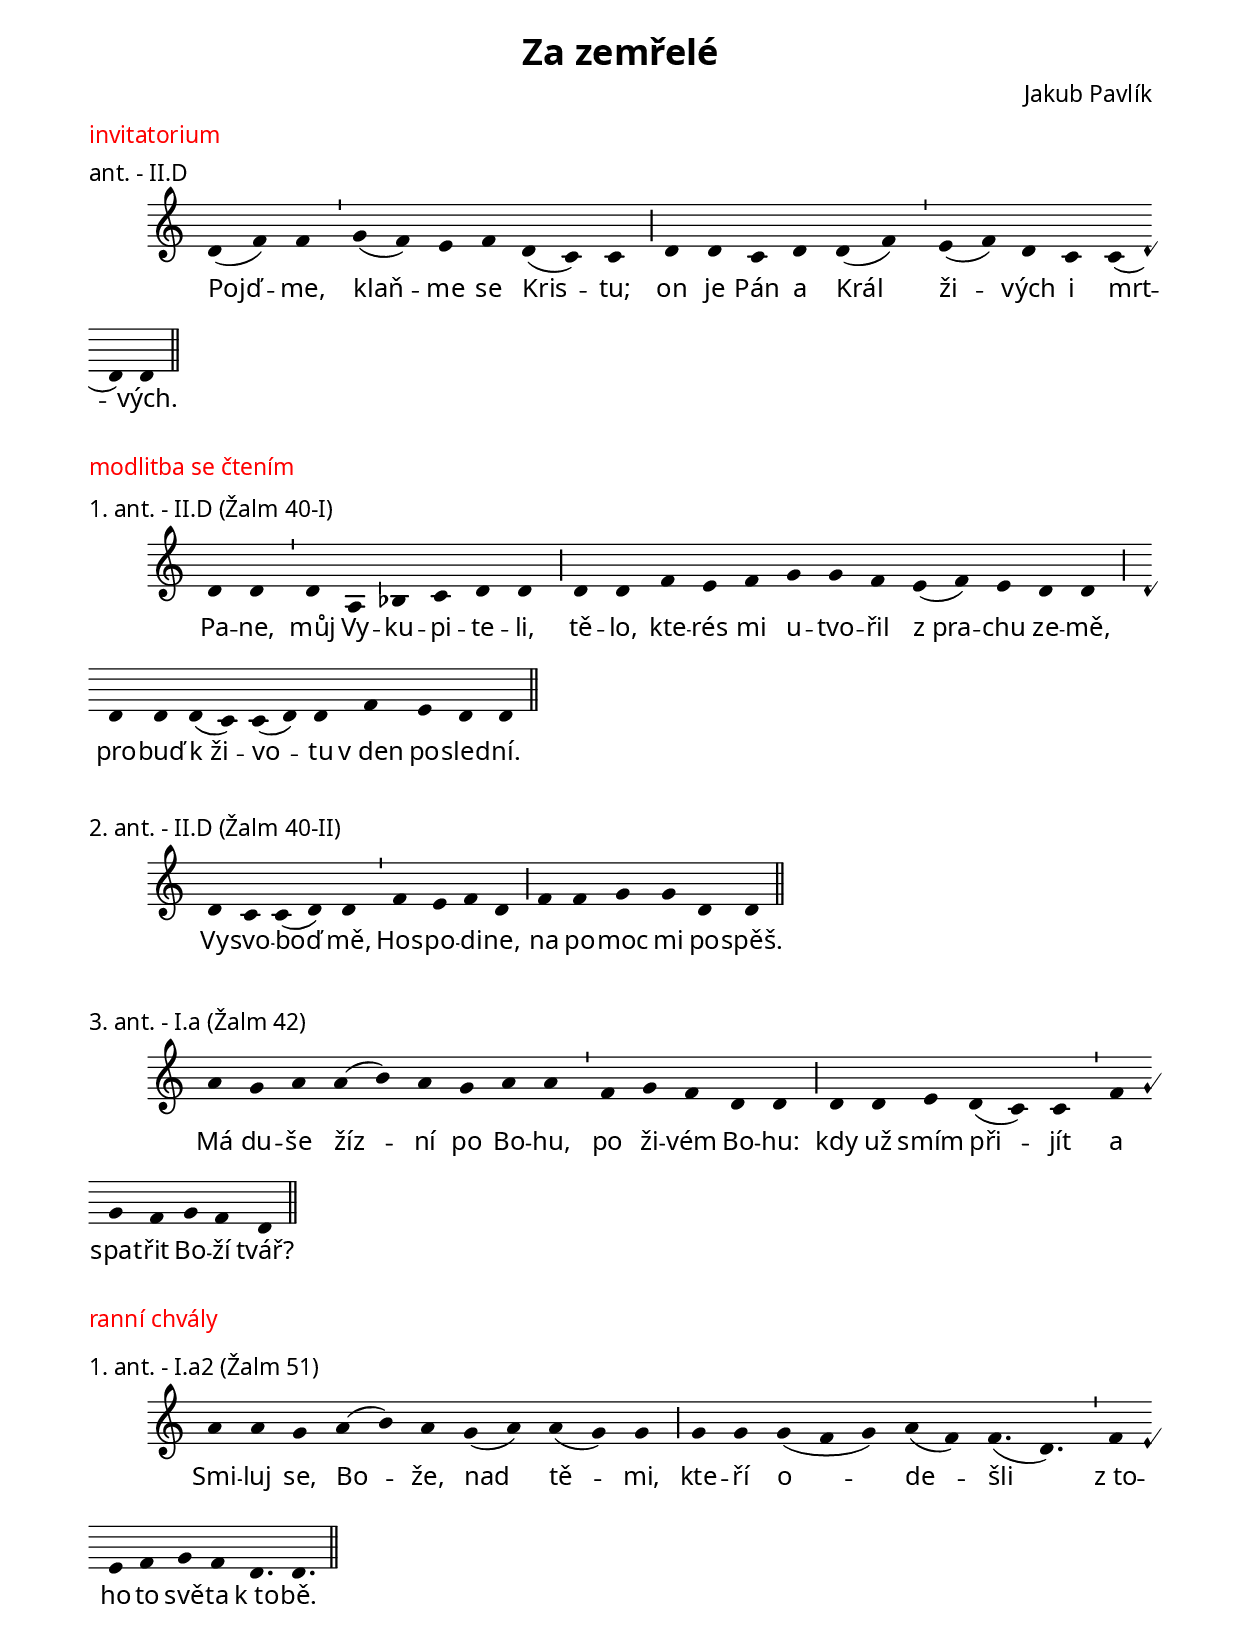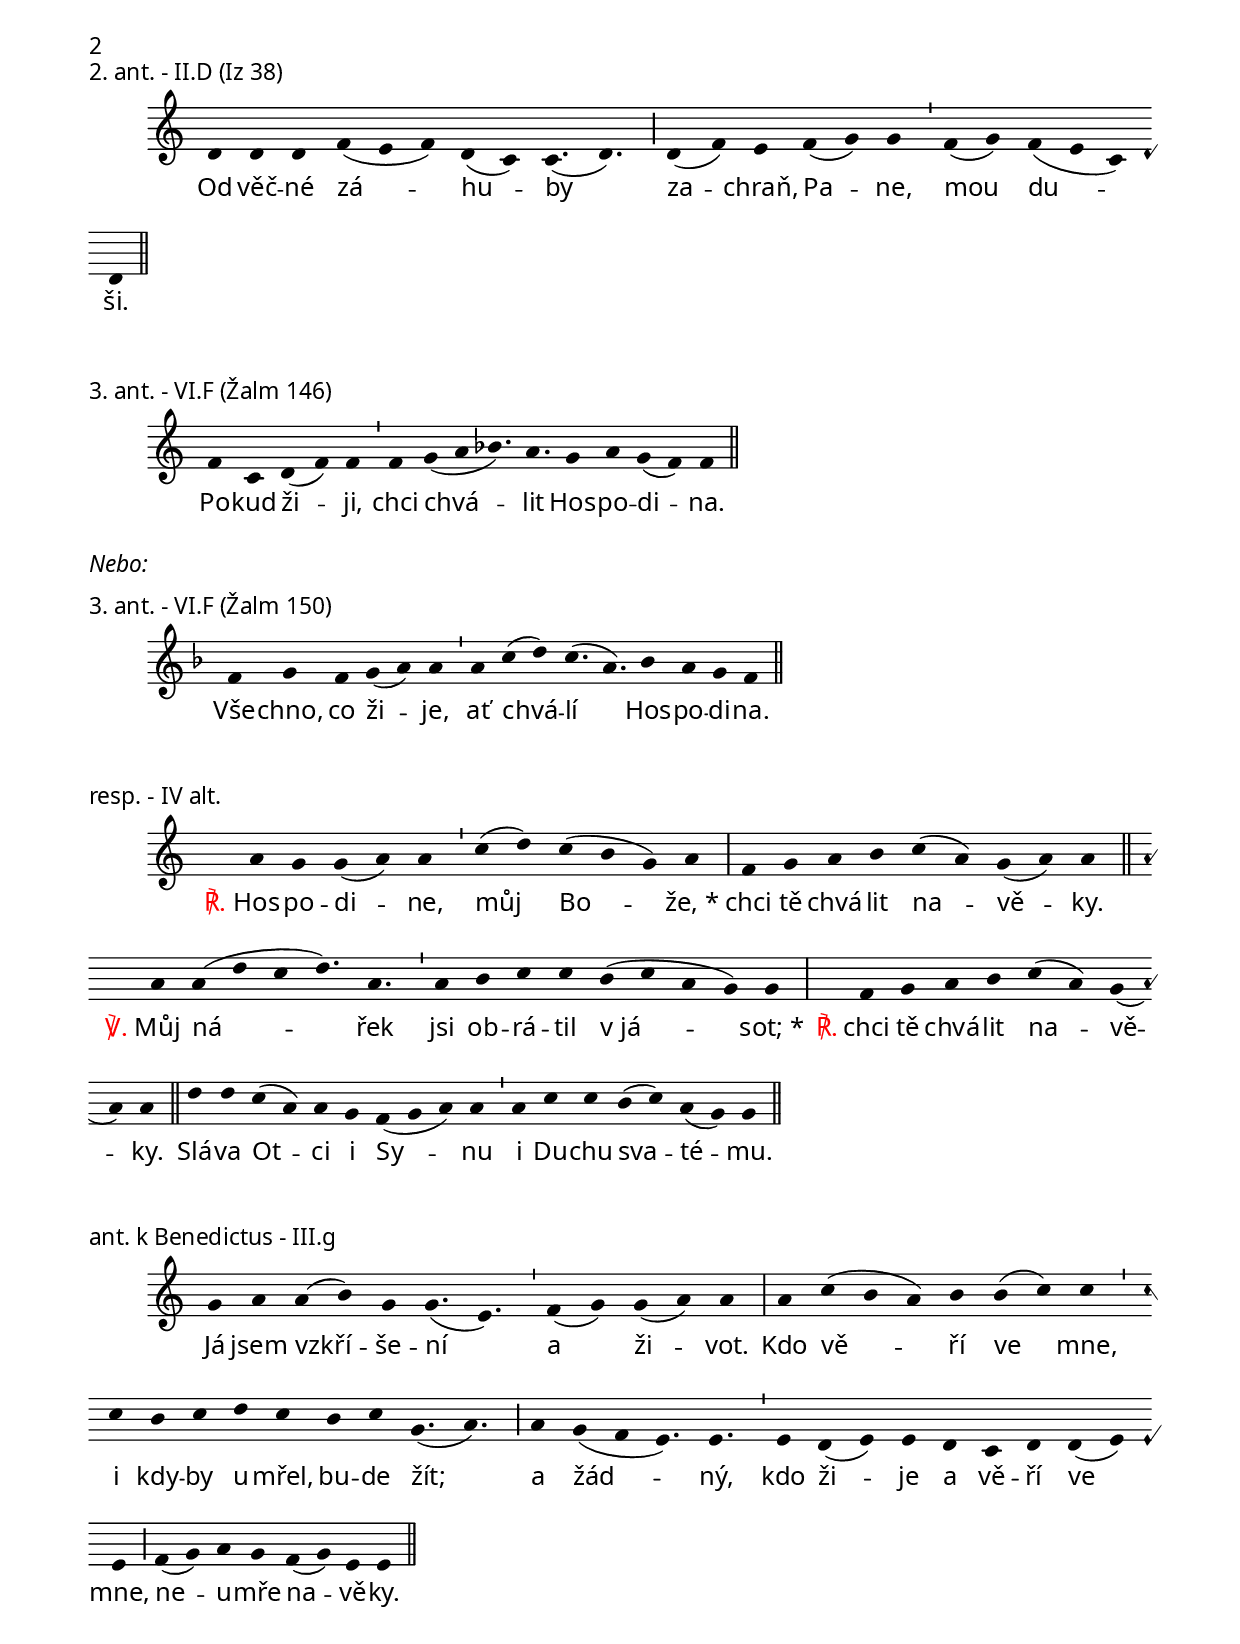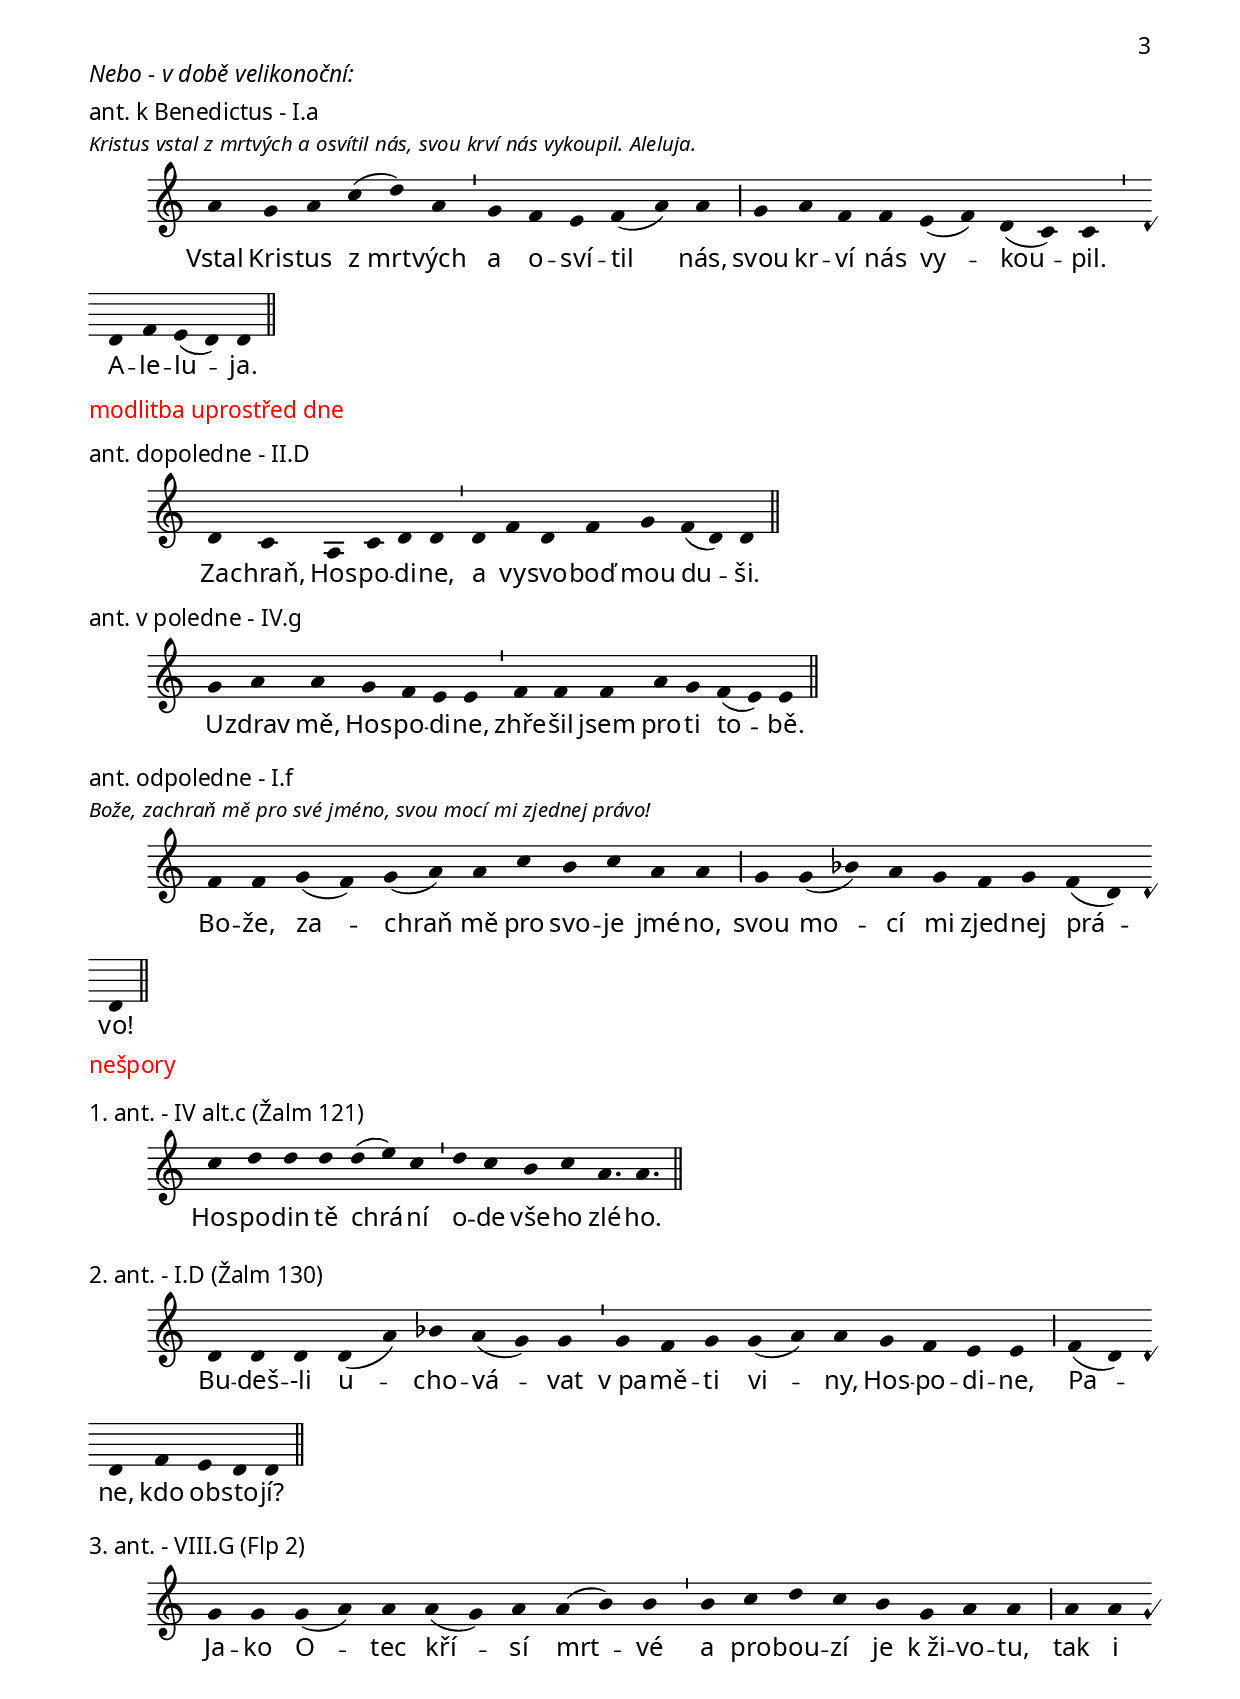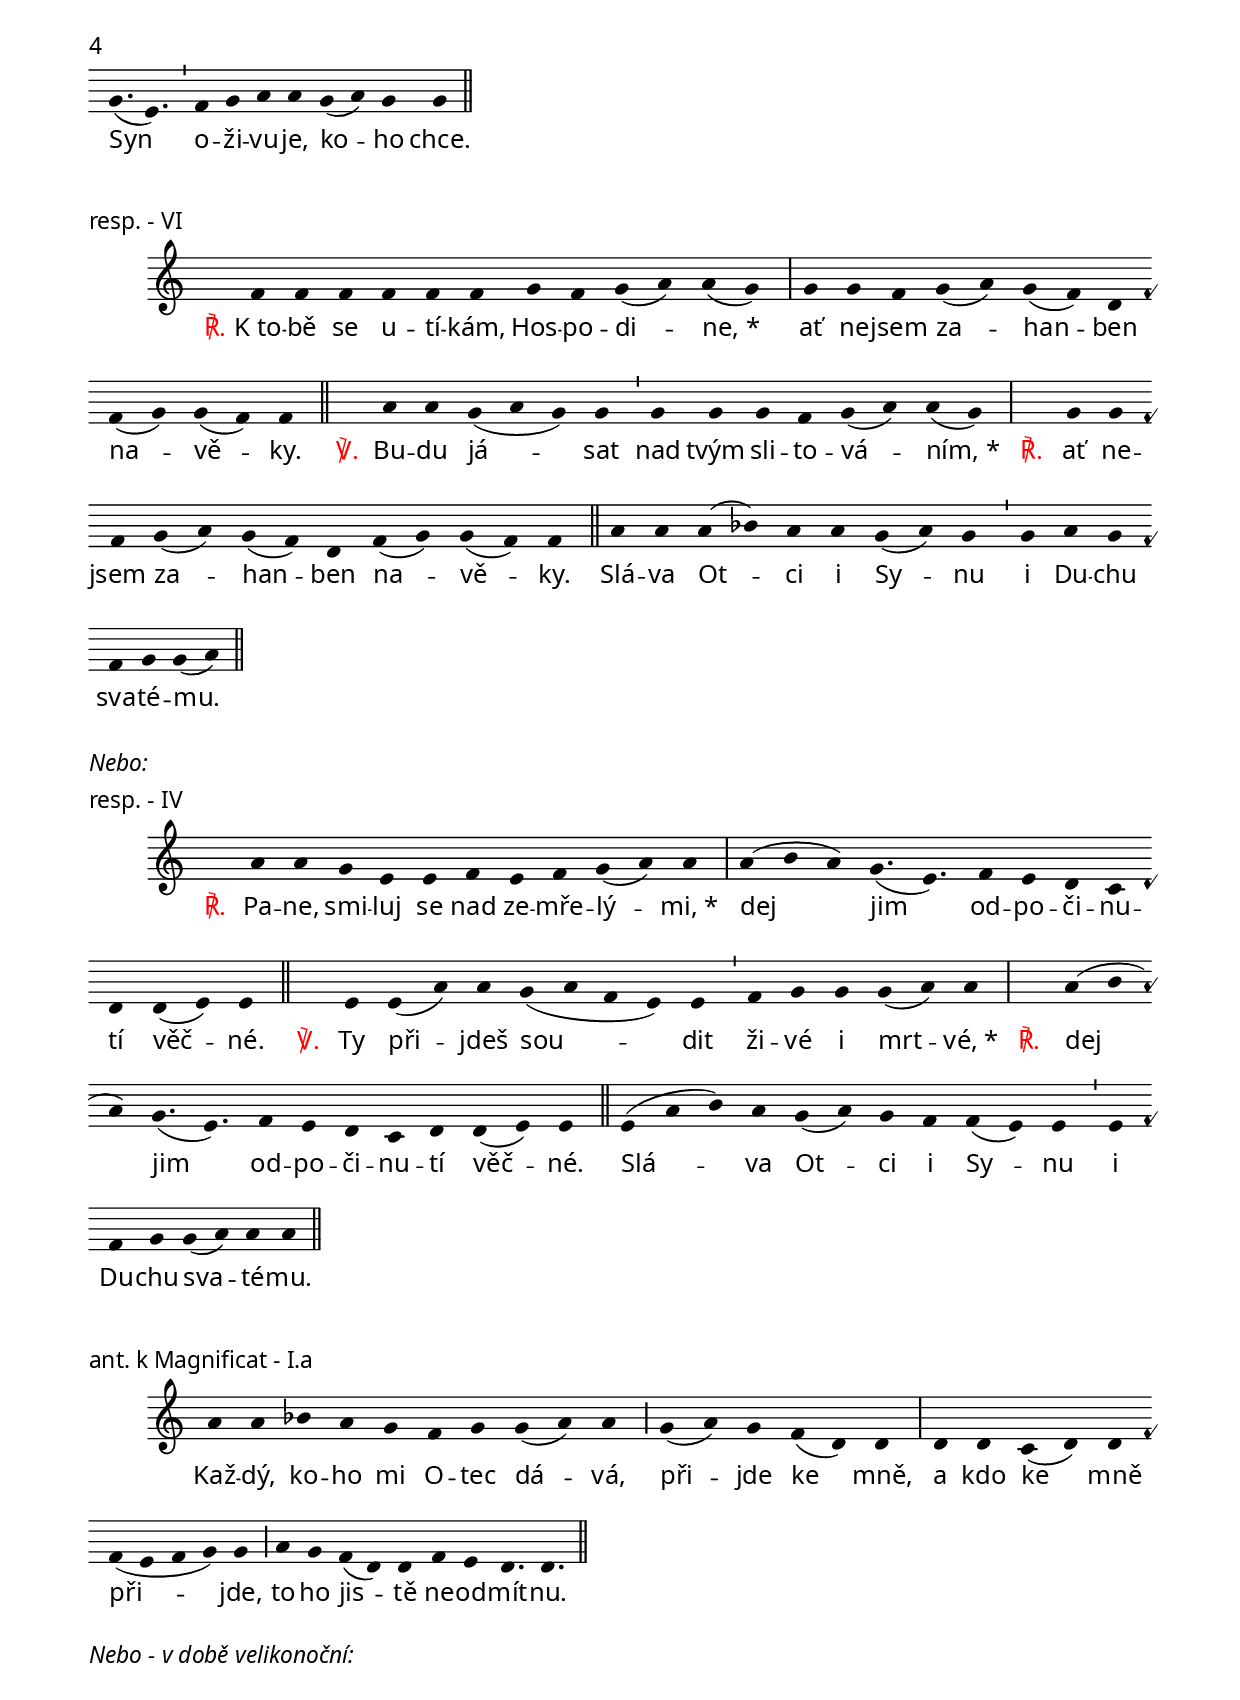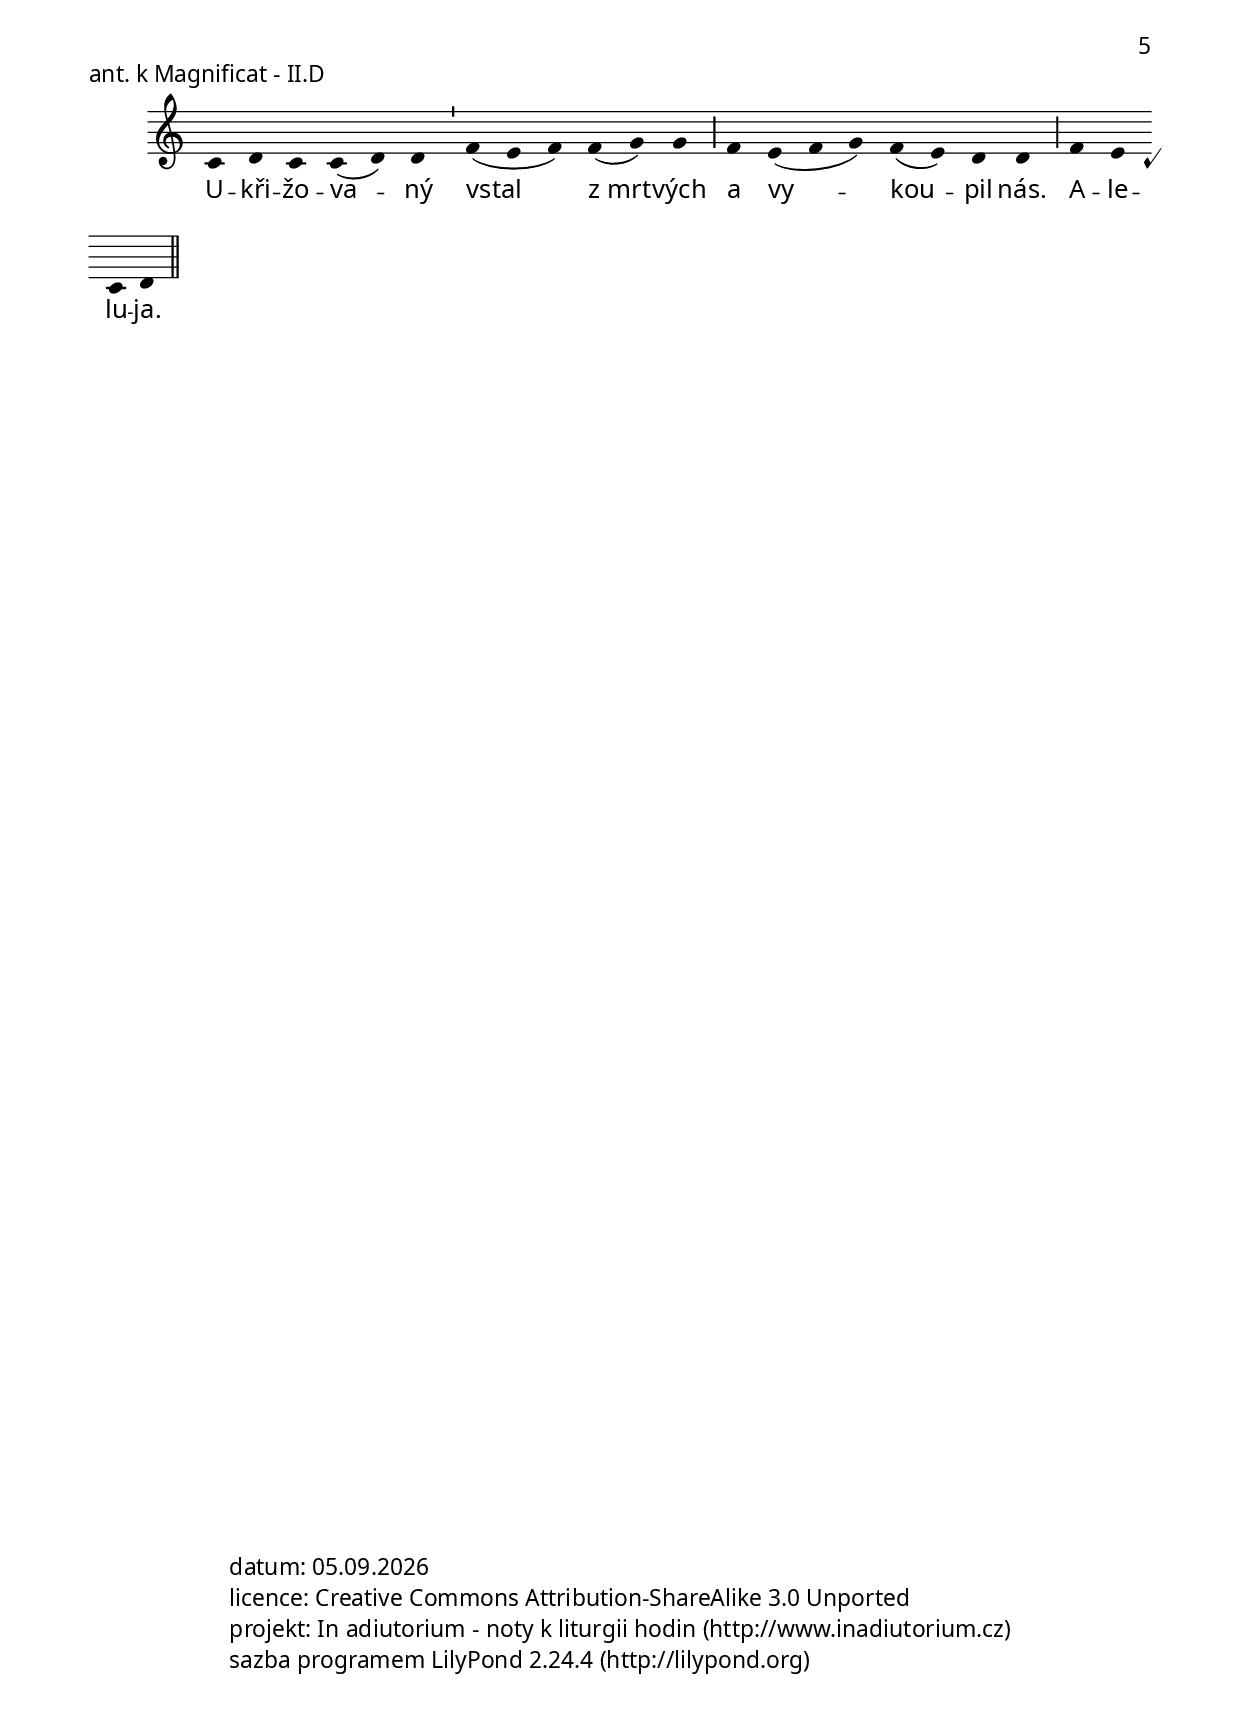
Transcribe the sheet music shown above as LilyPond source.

\version "2.14.2"

\header {
  title = "Za zemřelé"
  composer = "Jakub Pavlík"
}

\include "../spolecne.ly"
\include "../dilyresponsorii.ly"

\markup {\nadpisHodinka {"invitatorium"}}

\score {
  \relative c' {
    \choralniRezim
    d4( f) f \barMin g( f) e f d( c) c \barMaior
    d d c d d( f) \barMin e( f) d c c( d) d \barFinalis
  }
  \addlyrics {
    Pojď -- me, klaň -- me se Kris -- tu;
    on je Pán a Král ži -- vých i mrt -- vých.
  }
  \header {
    quid = "ant."
    modus = "II"
    differentia = "D"
    psalmus = ""
    id = "invit"
    piece = \markup {\sestavTitulekBezZalmu}
  }
}

\markup {\nadpisHodinka {"modlitba se čtením"}}

\score {
  \relative c' {
    \choralniRezim
    d4 d \barMin d a bes c d d \barMaior
    d d f e f g g f
    e( f) e d d \barMaior
    d d d( c) c( d) d f e d d \barFinalis
  }
  \addlyrics {
    Pa -- ne, můj Vy -- ku -- pi -- te -- li,
    tě -- lo, kte -- rés mi u -- tvo -- řil
    z_pra -- chu ze -- mě,
    pro -- buď k_ži -- vo -- tu v_den po -- sled -- ní.
  }
  \header {
    quid = "1. ant."
    modus = "II"
    differentia = "D"
    psalmus = "Žalm 40-I"
    id = "mc-a1"
    piece = \markup {\sestavTitulek}
  }
}

\score {
  \relative c' {
    \choralniRezim
    d4 c c( d) d \barMin f e f d \barMaior
    f f g g d d \barFinalis
  }
  \addlyrics {
    Vy -- svo -- boď mě, Hos -- po -- di -- ne,
    na po -- moc mi po -- spěš.
  }
  \header {
    quid = "2. ant."
    modus = "II"
    differentia = "D"
    psalmus = "Žalm 40-II"
    id = "mc-a2"
    piece = \markup {\sestavTitulek}
  }
}

\score {
  \relative c'' {
    \choralniRezim
    a4 g a a( b) a g a a \barMin
    f g f d d \barMaior
    d d e d( c) c \barMin
    f g f g f d \barFinalis
  }
  \addlyrics {
    Má du -- še žíz -- ní po Bo -- hu,
    po ži -- vém Bo -- hu:
    kdy už smím při -- jít
    a spat -- řit Bo -- ží tvář?
  }
  \header {
    quid = "3. ant."
    modus = "I"
    differentia = "a"
    psalmus = "Žalm 42"
    id = "mc-a3"
    piece = \markup {\sestavTitulek}
  }
}

\markup {\nadpisHodinka {"ranní chvály"}}

\score {
  \relative c'' {
    \choralniRezim
    a4 a g a( b) a g( a) a( g) g \barMaior
    g g g( f g) a( f) f4.( d) \barMin f4 e f g f d4. d \barFinalis
  }
  \addlyrics {
    Smi -- luj se, Bo -- že, nad tě -- mi,
    kte -- ří o -- de -- šli z_to -- ho -- to svě -- ta k_to -- bě.
  }
  \header {
    quid = "1. ant."
    modus = "I"
    differentia = "a2"
    psalmus = "Žalm 51"
    id = "rch-a1"
    piece = \markup {\sestavTitulek}
  }
}

\score {
  \relative c' {
    \choralniRezim
    d4 d d f( e f) d( c) c4.( d) \barMaior
    d4( f) e f( g) g \barMin f( g) f( e c) d \barFinalis
  }
  \addlyrics {
    Od věč -- né zá -- hu -- by
    za -- chraň, Pa -- ne, mou du -- ši.
  }
  \header {
    quid = "2. ant."
    modus = "II"
    differentia = "D"
    psalmus = "Iz 38"
    id = "rch-a2"
    fons = "melodie z: Bílá sobota, ranní chvály, 2. ant."
    fial = "pust_triduum.ly#so-rch-ant2?konec=22"
    piece = \markup {\sestavTitulek}
  }
}

\score {
  \relative c' {
    \choralniRezim
    f4 c d( f) f \barMin
    f \stemUp g( a bes4.) a g4 a g( f) f \barFinalis
  }
  \addlyrics {
    Po -- kud ži -- ji,
    chci chvá -- lit Hos -- po -- di -- na.
  }
  \header {
    quid = "3. ant."
    modus = "VI"
    differentia = "F"
    psalmus = "Žalm 146"
    id = "rch-a3"
    fons = "4. týden žaltáře, středa, ranní chvály, 3. ant."
    fial = "antifony/tyden4_4streda.ly#rch-ant3"
    piece = \markup {\sestavTitulek}
  }
}

\markup\italic{Nebo:}

\score {
  \relative c' {
    \choralniRezim
    \key f \major
    f4 g f g( a) a \barMin
    a4 c( d) c4.( a) bes4 a g f \barFinalis
  }
  \addlyrics {
    Vše -- chno, co ži -- je, ať chvá -- lí Hos -- po -- di -- na.
  }
  \header {
    quid = "3. ant."
    modus = "VI"
    differentia = "F"
    psalmus = "Žalm 150"
    id = "rch-a3-alt"
    fons = "4. t. žaltáře, neděle, ranní chvály, 3. ant. (Text jiný: ubráno aleluja a 'dýchá' změněno na 'žije')"
    fial = "antifony/tyden4_1nedele.ly#rch-ant3?jiny_text&-aleluja"
    piece = \markup {\sestavTitulek}
  }
}

\score {
  \relative c'' {
    \choralniRezim

    % R
    \neviditelna a
    a4 g g( a) a \barMin c( d) c( b g) a \barMax
    f g a b c( a) g( a) a \barFinalis
    % V
    \neviditelna a
    a4 a( d c d4.) a \barMin a4 b c c b( c a g) g \barMax
    % R
    \neviditelna a
    f g a b c( a) g( a) a \barFinalis
    % Slava
    d4 d c( a) a g f( g a) a \barMin a c c b( c) a( g) g \barFinalis
  }
  \addlyrics {
    \Response Hos -- po -- di -- ne, můj Bo -- že,_*
    chci tě chvá -- lit na -- vě -- ky.
    \Verse Můj ná -- řek jsi ob -- rá -- til v_já -- sot;_*
    \Response chci tě chvá -- lit na -- vě -- ky.
    \textRespDoxologie
  }
  \header {
    quid = "resp."
    modus = "IV alt."
    id = "rch-resp"
    piece = \markup {\sestavTitulekResp}
  }
}

\score {
  \relative c'' {
    \choralniRezim
    g4 a a( b) g g4.( e) \barMin f4( g) g( a) a \barMax
    a c( b a) b b( c) c \barMin c b c d c b c g4.( a) \barMaior
    a4 g( f e4.) e \barMin e4 d( e) e d c d d( e) e \barMaior
    f( g) a g f( g) e e \barFinalis
  }
  \addlyrics {
    Já jsem vzkří -- še -- ní a ži -- vot.
    Kdo vě -- ří ve mne, i kdy -- by u -- mřel, bu -- de žít;
    a žád -- ný, kdo ži -- je a vě -- ří ve mne,
    ne -- u -- mře na -- vě -- ky.
  }
  \header {
    quid = "ant. k Benedictus"
    modus = "III"
    differentia = "g"
    psalmus = ""
    id = "rch-aben"
    piece = \markup {\sestavTitulekBezZalmu}
  }
}

\pageBreak % ZLOM

\markup\italic{Nebo - v době velikonoční:}

\score {
  \relative c'' {
    \choralniRezim
    a4 g a c( d) a \barMin g f e f( a) a \barMaior
    g a f f e( f) d( c) c \barMin
    d4 f e( d) d \barFinalis
  }
  \addlyrics {
    Vstal Kris -- tus z_mrt -- vých a o -- sví -- til nás,
    svou kr -- ví nás vy -- kou -- pil.
    A -- le -- lu -- ja.
  }
  \header {
    textus_approbatus = "Kristus vstal z mrtvých a osvítil nás, svou krví nás vykoupil. Aleluja."
    quid = "ant. k Benedictus"
    modus = "I"
    differentia = "a"
    psalmus = ""
    id = "rch-aben-velik"
    fial = "velikonoce_velikonocnioktav.ly#rch-ant1"
    piece = \markup {\sestavTitulekBezZalmu}
  }
}

\markup {\nadpisHodinka {"modlitba uprostřed dne"}}

\score {
  \relative c' {
    \choralniRezim
    d4 c a c d d \barMin
    d f d f g f( d) d \barFinalis
  }
  \addlyrics {
    Za -- chraň, Hos -- po -- di -- ne,
    a vy -- svo -- boď mou du -- ši.
  }
  \header {
    quid = "ant. dopoledne"
    modus = "II"
    differentia = "D"
    psalmus = ""
    fial = "antifony/tyden1_4streda.ly#up-ant3?zacatek=7&konec=5"
    id = "tercie"
    piece = \markup {\sestavTitulekBezZalmu}
  }
}

\score {
  \relative c'' {
    \choralniRezim
    g4 a a g f e e \barMin f f f a g f( e) e \barFinalis
  }
  \addlyrics {
    U -- zdrav mě, Hos -- po -- di -- ne, zhře -- šil jsem
    pro -- ti to -- bě.
  }
  \header {
    quid = "ant. v poledne"
    modus = "IV"
    differentia = "g"
    psalmus = ""
    id = "sexta"
    fons = "pátek 1. týdne žaltáře, nešpory, 1. ant."
    fial = "antifony/tyden1_6patek.ly#ne-ant1"
    piece = \markup {\sestavTitulekBezZalmu}
  }
}

\score {
  \relative c' {
    \choralniRezim
    f4 f g( f) g( a) a c b c a a \barMaior
    g4 \stemUp g( bes) a g f g f( d) d \barFinalis
  }
  \addlyrics {
    Bo -- že, za -- chraň mě
    pro svo -- je % v breviáři: své
    jmé -- no,
    svou mo -- cí mi zjed -- nej prá -- vo!
  }
  \header {
    textus_approbatus = "Bože, zachraň mě pro své jméno, svou mocí mi zjednej právo!"
    quid = "ant. odpoledne"
    modus = "I"
    differentia = "f"
    psalmus = ""
    id = "nona"
    piece = \markup {\sestavTitulekBezZalmu}
  }
}

\markup {\nadpisHodinka {"nešpory"}}

\score {
  \relative c'' {
    \choralniRezim
    c4 d d d d( e) c \barMin
    d c b c a4. a \barFinalis
  }
  \addlyrics {
    Hos -- po -- din tě chrá -- ní
    o -- de vše -- ho zlé -- ho.
  }
  \header {
    quid = "1. ant."
    modus = "IV alt"
    differentia = "c"
    psalmus = "Žalm 121"
    id = "ne-a1"
    piece = \markup {\sestavTitulek}
  }
}

\score {
  \relative c' {
    \choralniRezim
    d4 d d d( a') bes a( g) g \barMin
    g f g g( a) a g f e e \barMaior
    f( d) d f e d d \barFinalis
  }
  \addlyrics {
    Bu -- deš -- -li u -- cho -- vá -- vat
    v_pa -- mě -- ti vi -- ny, Hos -- po -- di -- ne,
    Pa -- ne, kdo ob -- sto -- jí?
  }
  \header {
    quid = "2. ant."
    modus = "I"
    differentia = "D"
    psalmus = "Žalm 130"
    id = "ne-a2"
    piece = \markup {\sestavTitulek}
  }
}

\score {
  \relative c'' {
    \choralniRezim
    g4 g g( a) a a( g) a a( b) b \barMin
    b c d c b g a a \barMaior
    a a g4.( e) \barMin f4 g a a g( a) g g \barFinalis
  }
  \addlyrics {
    Ja -- ko O -- tec kří -- sí mrt -- vé
    a pro -- bou -- zí je k_ži -- vo -- tu,
    tak i Syn o -- ži -- vu -- je, ko -- ho chce.
  }
  \header {
    quid = "3. ant."
    modus = "VIII"
    differentia = "G"
    psalmus = "Flp 2"
    placet = "možná sedí spíš do modu III"
    id = "ne-a3"
    piece = \markup {\sestavTitulek}
  }
}

\score {
  \relative c' {
    \choralniRezim

    % R
    \neviditelna f
    f4 f f f f f g f g( a) a( g) \barMax
    g g f g( a) g( f) d f( g) g( f) f \barFinalis
    % V
    \neviditelna a
    a a g( a g) g \barMin g g g f g( a) a( g) \barMax
    % R
    \neviditelna a
    g g f g( a) g( f) d f( g) g( f) f \barFinalis
    % Slava
    \respVIdoxologie \barFinalis
  }
  \addlyrics {
    \Response K_to -- bě se u -- tí -- kám, Hos -- po -- di -- ne,_*
    ať ne -- jsem za -- han -- ben na -- vě -- ky.
    \Verse Bu -- du já -- sat nad tvým sli -- to -- vá -- ním,_*
    \Response ať ne -- jsem za -- han -- ben na -- vě -- ky.
    \textRespDoxologie
  }
  \header {
    quid = "resp."
    modus = "VI"
    id = "ne-resp"
    piece = \markup {\sestavTitulekResp}
  }
}

\markup\italic{Nebo:}

\score {
  \relative c'' {
    \choralniRezim

    % R
    \neviditelna a
    a4 a g e e f e f g( a) a \barMax
    a( b a) g4.( e) f4 e d c d d( e) e \barFinalis
    % V
    \neviditelna e
    e e( a) a g( a f e) e \barMin f g g g( a) a \barMax
    % R
    \neviditelna a
    a( b a) g4.( e) f4 e d c d d( e) e \barFinalis
    % Slava
    e( a b) a g( a) g f f( e) e \barMin e f g g( a) a a \barFinalis
  }
  \addlyrics {
    \Response Pa -- ne, smi -- luj se nad ze -- mře -- lý -- mi,_*
    dej jim od -- po -- či -- nu -- tí věč -- né.
    \Verse Ty při -- jdeš sou -- dit ži -- vé i mrt -- vé,_*
    \Response dej jim od -- po -- či -- nu -- tí věč -- né.
    \textRespDoxologie
  }
  \header {
    quid = "resp."
    modus = "IV"
    id = "ne-resp2"
    piece = \markup {\sestavTitulekResp}
  }
}

\score {
  \relative c'' {
    \choralniRezim
    a4 a bes a g f g g( a) a \barMaior
    g( a) g f( d) d \barMax
    d d c( d) d f( e f g) g \barMaior
    a g f( d) d f e d4. d \barFinalis
  }
  \addlyrics {
    Kaž -- dý, ko -- ho mi O -- tec dá -- vá,
    při -- jde ke mně,
    a kdo ke mně při -- jde,
    to -- ho jis -- tě ne -- od -- mít -- nu.
  }
  \header {
    quid = "ant. k Magnificat"
    modus = "I"
    differentia = "a"
    psalmus = ""
    id = "ne-amag"
    piece = \markup {\sestavTitulekBezZalmu}
  }
}

\markup\italic{Nebo - v době velikonoční:}

\score {
  \relative c' {
    \choralniRezim
    c4 d c c( d) d \barMin f( e f) f( g) g \barMaior
    f e( f g) f( e) d d \barMaior
    f e c d \barFinalis
  }
  \addlyrics {
    U -- kři -- žo -- va -- ný vstal z_mrt -- vých
    a vy -- kou -- pil nás.
    A -- le -- lu -- ja.
  }
  \header {
    quid = "ant. k Magnificat"
    modus = "II"
    differentia = "D"
    psalmus = ""
    id = "ne-amag-velik"
    piece = \markup {\sestavTitulekBezZalmu}
  }
}